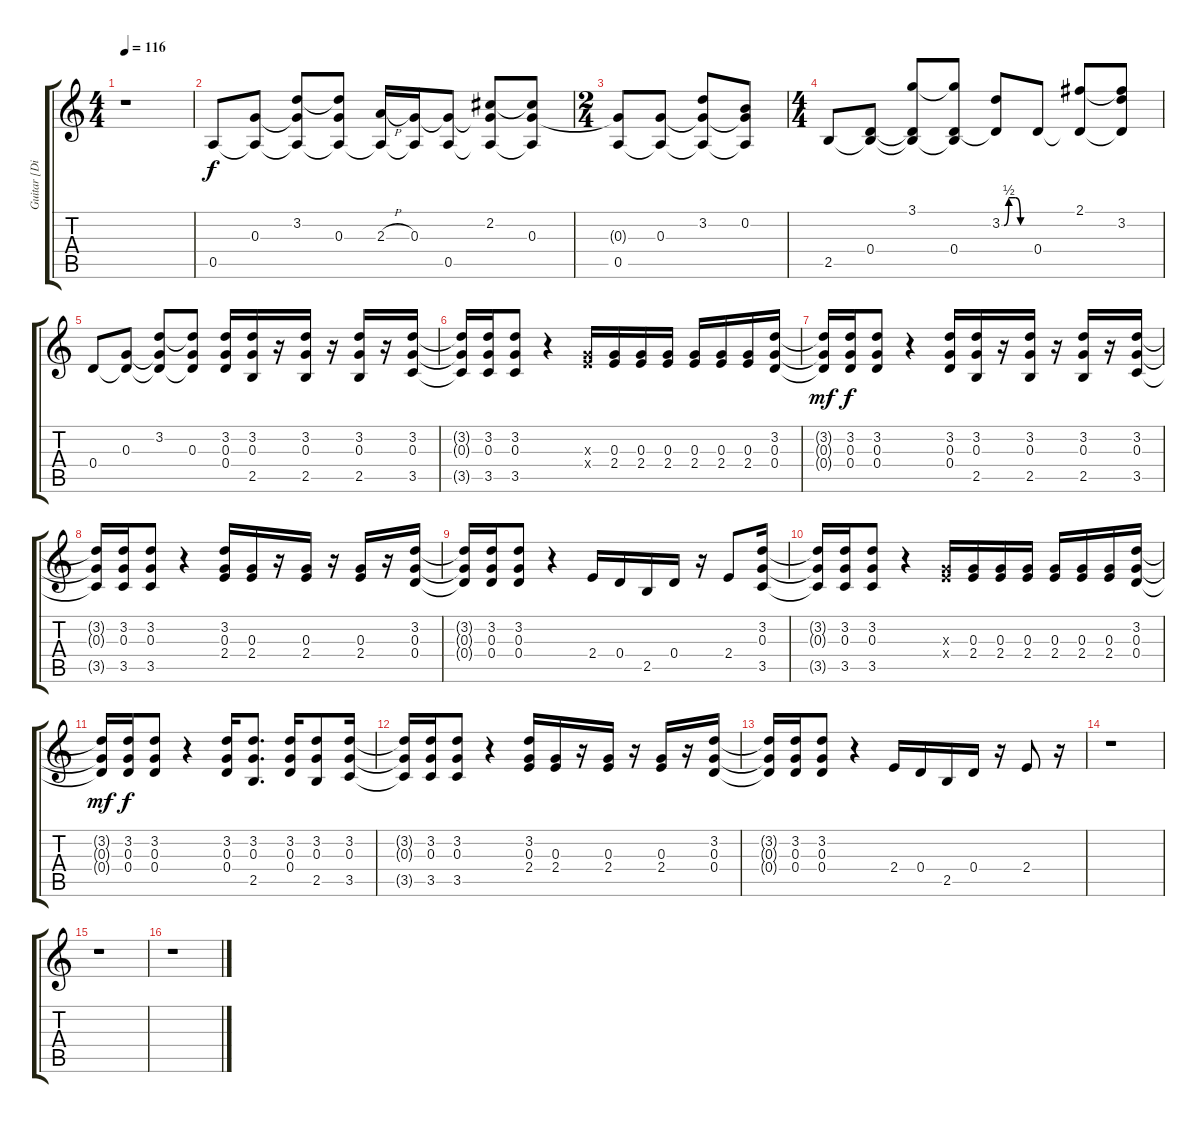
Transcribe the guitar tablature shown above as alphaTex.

\track ("Guitar [Distortion] (Si)" "Guitar [Di") {instrument distortionguitar}
\staff {score tabs}
\tuning (E4 B3 G3 D3 A2 D2) {hide}
\ts (4 4)
\tempo 116
\clef g2
\ks c
r.1{dy f} |
0.5.8 (0.3 0.5{t}).8 (3.2 0.3{t} 0.5{t}).8 (3.2{t} 0.3 0.5{t}).8 (2.3{h} 0.5{t}).16 (0.3 0.5{t}).16 (0.3{t} 0.5).8 (2.2 0.3{t} 0.5{t}).8 (2.2{t} 0.3 0.5{t}).8 |
\ts (2 4)
(0.3{t} 0.5).8 (0.3 0.5{t}).8 (3.2 0.3{t} 0.5{t}).8 (0.2 0.3{t} 0.5{t}).8 |
\ts (4 4)
2.5.8 (0.4 2.5{t}).8 (3.1 0.4{t} 2.5{t}).8 (3.1{t} 0.4 2.5{t}).8 (3.2{be (custom 0 0 5 0 15 2 30 2 40 0)} 0.4{t}).8 0.4.8 (2.1 0.4{t}).8 (2.1{t} 3.2 0.4{t}).8 |
0.4.8 (0.3 0.4{t}).8 (3.2 0.3{t} 0.4{t}).8 (3.2{t} 0.3 0.4{t}).8 (3.2 0.3 0.4).16 (3.2 0.3 2.5).16 r.16 (3.2 0.3 2.5).16 r.16 (3.2 0.3 2.5).16 r.16 (3.2 0.3 3.5).16 |
(3.2{t} 0.3{t} 3.5{t}).16 (3.2 0.3 3.5).16 (3.2 0.3 3.5).8 r.4 (0.3{x} 2.4{x}).16 (0.3 2.4).16 (0.3 2.4).16 (0.3 2.4).16 (0.3 2.4).16 (0.3 2.4).16 (0.3 2.4).16 (3.2 0.3 0.4).16 |
(3.2{t} 0.3{t} 0.4{t}).16{dy mf} (3.2 0.3 0.4).16{dy f} (3.2 0.3 0.4).8 r.4 (3.2 0.3 0.4).16 (3.2 0.3 2.5).16 r.16 (3.2 0.3 2.5).16 r.16 (3.2 0.3 2.5).16 r.16 (3.2 0.3 3.5).16 |
(3.2{t} 0.3{t} 3.5{t}).16 (3.2 0.3 3.5).16 (3.2 0.3 3.5).8 r.4 (3.2 0.3 2.4).16 (0.3 2.4).16 r.16 (0.3 2.4).16 r.16 (0.3 2.4).16 r.16 (3.2 0.3 0.4).16 |
(3.2{t} 0.3{t} 0.4{t}).16 (3.2 0.3 0.4).16 (3.2 0.3 0.4).8 r.4 2.4.16 0.4.16 2.5.16 0.4.16 r.16 2.4.8 (3.2 0.3 3.5).16 |
(3.2{t} 0.3{t} 3.5{t}).16 (3.2 0.3 3.5).16 (3.2 0.3 3.5).8 r.4 (0.3{x} 2.4{x}).16 (0.3 2.4).16 (0.3 2.4).16 (0.3 2.4).16 (0.3 2.4).16 (0.3 2.4).16 (0.3 2.4).16 (3.2 0.3 0.4).16 |
(3.2{t} 0.3{t} 0.4{t}).16{dy mf} (3.2 0.3 0.4).16{dy f} (3.2 0.3 0.4).8 r.4 (3.2 0.3 0.4).16 (3.2 0.3 2.5).8{d} (3.2 0.3 0.4).16 (3.2 0.3 2.5).8 (3.2 0.3 3.5).16 |
(3.2{t} 0.3{t} 3.5{t}).16 (3.2 0.3 3.5).16 (3.2 0.3 3.5).8 r.4 (3.2 0.3 2.4).16 (0.3 2.4).16 r.16 (0.3 2.4).16 r.16 (0.3 2.4).16 r.16 (3.2 0.3 0.4).16 |
(3.2{t} 0.3{t} 0.4{t}).16 (3.2 0.3 0.4).16 (3.2 0.3 0.4).8 r.4 2.4.16 0.4.16 2.5.16 0.4.16 r.16 2.4.8 r.16 |
r.1 |
r.1 |
r.1
